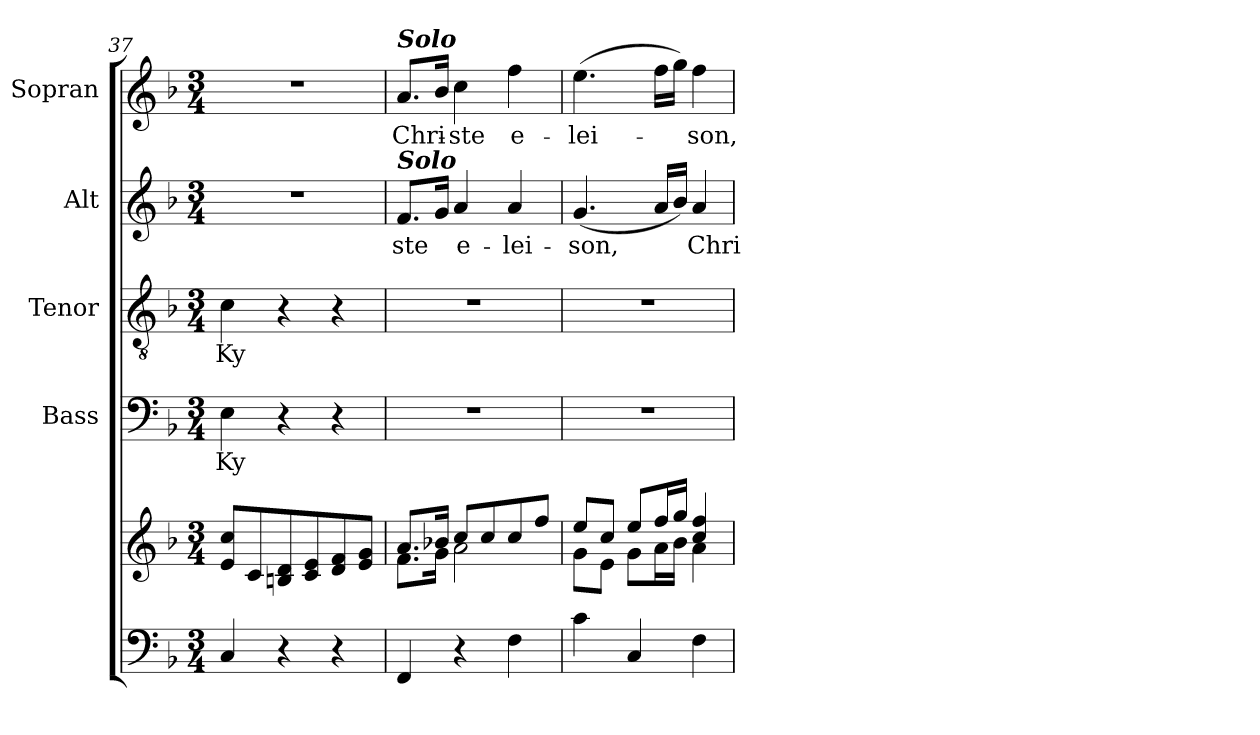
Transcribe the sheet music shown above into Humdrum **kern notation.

**kern	**kern	**kern	**text	**kern	**text	**kern	**text	**kern	**text
*part5	*part5	*part4	*part4	*part3	*part3	*part2	*part2	*part1	*part1
*staff6	*staff5	*staff4	*staff4	*staff3	*staff3	*staff2	*staff2	*staff1	*staff1
*	*	*I"Bass	*	*I"Tenor	*	*I"Alt	*	*I"Sopran	*
*	*	*I'B.	*	*I'T.	*	*I'A.	*	*I'S.	*
*clefF4	*clefG2	*clefF4	*	*clefGv2	*	*clefG2	*	*clefG2	*
*k[b-]	*k[b-]	*k[b-]	*	*k[b-]	*	*k[b-]	*	*k[b-]	*
*F:	*F:	*F:	*	*F:	*	*F:	*	*F:	*
*M3/4	*M3/4	*M3/4	*	*M3/4	*	*M3/4	*	*M3/4	*
=37	=37	=37	=37	=37	=37	=37	=37	=37	=37
!	!	!	!LO:LY:b	!	!LO:LY:b	!	!	!	!
4C/	8e/ 8cc/L	4E\	Ky-	4c\	Ky-	2.r	.	2.r	.
.	8c/	.	.	.	.	.	.	.	.
4r	8Bn/ 8d/	4r	.	4r	.	.	.	.	.
.	8c/ 8e/	.	.	.	.	.	.	.	.
4r	8d/ 8f/	4r	.	4r	.	.	.	.	.
.	8e/ 8g/J	.	.	.	.	.	.	.	.
=38	=38	=38	=38	=38	=38	=38	=38	=38	=38
*	*^	*	*	*	*	*	*	*	*
!	!	!	!	!	!	!	!	!	!LO:TX:a:Bi:t=Solo	!
!	!	!	!	!	!	!	!LO:TX:a:Bi:t=Solo	!	!	!
!	!	!	!	!	!	!	!	!LO:LY:b	!	!LO:LY:b
4FF/	8.a/L	8.f\L	2.r	.	2.r	.	8.f/L	-ste	8.a/L	Chri-
.	16b-X/Jk	16g\Jk	.	.	.	.	16g/Jk	.	16b-/Jk	.
!	!	!	!	!	!	!	!	!LO:LY:b	!	!LO:LY:b
4r	8cc/L	2a\	.	.	.	.	4a/	e-	4cc\	-ste
.	8cc/	.	.	.	.	.	.	.	.	.
!	!	!	!	!	!	!	!	!LO:LY:b	!	!LO:LY:b
4F\	8cc/	.	.	.	.	.	4a/	-lei-	4ff\	e-
.	8ff/J	.	.	.	.	.	.	.	.	.
=39	=39	=39	=39	=39	=39	=39	=39	=39	=39	=39
!	!	!	!	!	!	!	!	!LO:LY:b	!	!LO:LY:b
4c\	8ee/L	8g\L	2.r	.	2.r	.	(<4.g/	-son,	(>4.ee\	-lei-
.	8cc/J	8e\J	.	.	.	.	.	.	.	.
4C/	8ee/L	8g\L	.	.	.	.	.	.	.	.
.	16ff/L	16a\L	.	.	.	.	16a/LL	.	16ff\LL	.
.	16gg/JJ	16b-\JJ	.	.	.	.	16b-/JJ)	.	16gg\JJ)	.
!	!	!	!	!	!	!	!	!LO:LY:b	!	!LO:LY:b
4F\	4cc/ 4ff/	4a\	.	.	.	.	4a/	Chri-	4ff\	-son,
*	*v	*v	*	*	*	*	*	*	*	*
=	=	=	=	=	=	=	=	=	=
*-	*-	*-	*-	*-	*-	*-	*-	*-	*-
